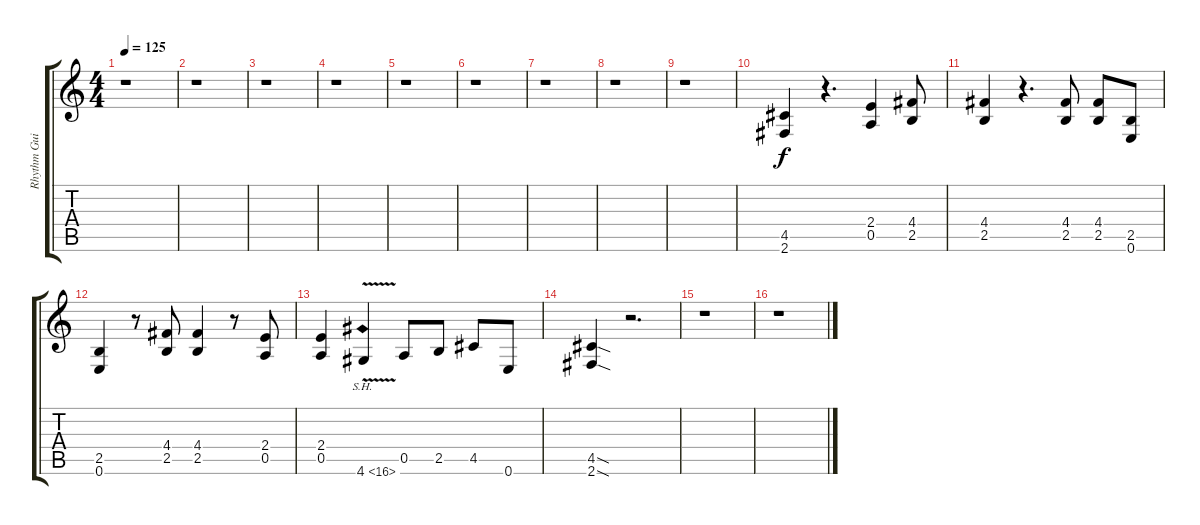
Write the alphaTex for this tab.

\track ("Rhythm Guitar" "Rhythm Gui") {instrument distortionguitar}
\staff {score tabs}
\tuning (E4 B3 G3 D3 A2 E2) {hide}
\ts (4 4)
\tempo 125
\clef g2
\ks c
r.1{dy f} |
r.1 |
r.1 |
r.1 |
r.1 |
r.1 |
r.1 |
r.1 |
r.1 |
(4.5 2.6).4 r.4{d} (2.4 0.5).4 (4.4 2.5).8 |
(4.4 2.5).4 r.4{d} (4.4 2.5).8 (4.4 2.5).8 (2.5 0.6).8 |
(2.5 0.6).4 r.8 (4.4 2.5).8 (4.4 2.5).4 r.8 (2.4 0.5).8 |
(2.4 0.5).4 4.6{sh 12 v}.4 0.5.8 2.5.8 4.5.8 0.6.8 |
(4.5{sod} 2.6{sod}).4 r.2{d} |
r.1 |
r.1
